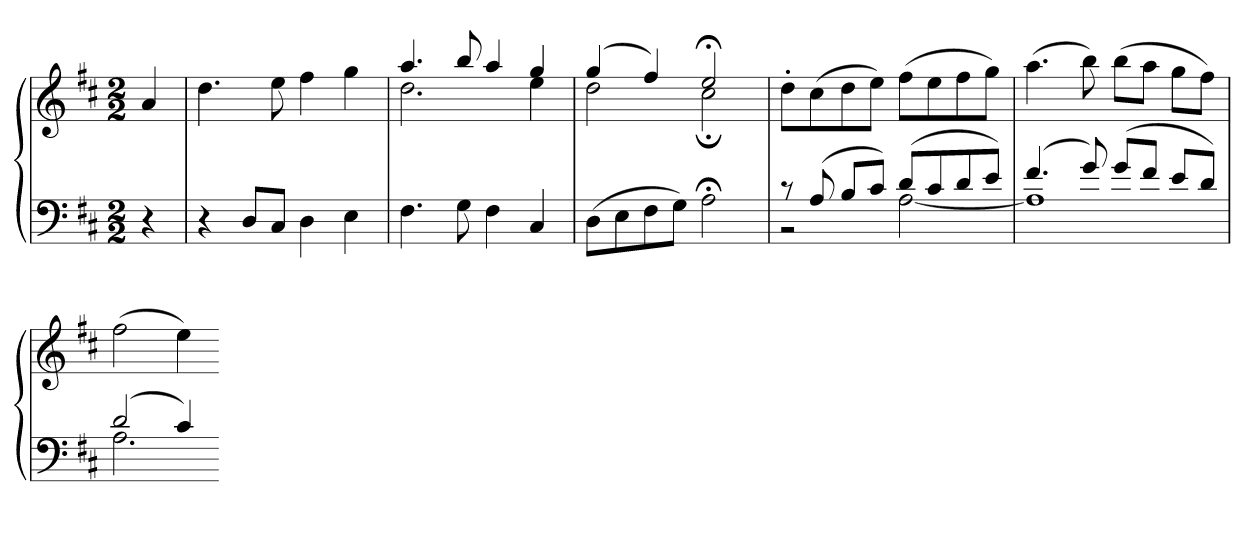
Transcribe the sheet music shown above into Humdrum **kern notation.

**kern	**kern
*part1	*part1
*staff2	*staff1
*clefF4	*clefG2
*k[f#c#]	*k[f#c#]
*D:	*D:
*M2/2	*M2/2
=	=
4r	4a
=	=
4r	4.dd
8DL	.
8C#J	8ee
4D	4ff#
4E	4gg
=	=
*	*^
4.F#	4.aa	2.dd
8G	8bb	.
4F#	4aa	.
4C#	4gg	4ee
=	=	=
(8DL	(4gg	2dd
8E	.	.
8F#	4ff#)	.
8GJ)	.	.
2A;<	2ee;<	2cc#;<
*	*v	*v
=	=
*^	*
8r	2r	8dd'L
(8A	.	(8cc#
8BL	.	8dd
8c#J)	.	8eeJ)
(8dL	[2A	(8ff#L
8c#	.	8ee
8d	.	8ff#
8eJ)	.	8ggJ)
=	=	=
(4.f#	1A]	(4.aa
8g)	.	8bb)
(8gL	.	(8bbL
8f#J	.	8aaJ
8eL	.	8ggL
8dJ)	.	8ff#J)
=	=	=
(2d	2.A	(2ff#
4c#)	.	4ee)
*v	*v	*
=-	=-
*-	*-
